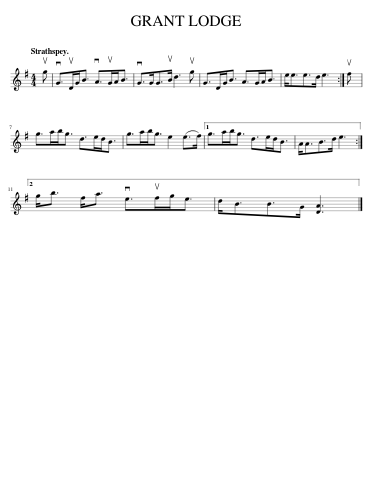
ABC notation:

X:1
L:1/8
Q:1/4=120
M:4/4
I:linebreak $
K:G
V:1 treble
V:1
 ug | vG>uDG<B vA>uGA<B | vG>GG>uB d3 ug | G>DG<B A>GA<B | e<ee>d e3 :| %5
 uf |$ g>ab<g d>ed<B | g>ab<g e2 (e>f) |1 g>ab<g d>ed<B | A<AB>d e3 :|2$ %10
 g<b f<a ve>ufg<e | d<BB>G [DA]3 |] %12
